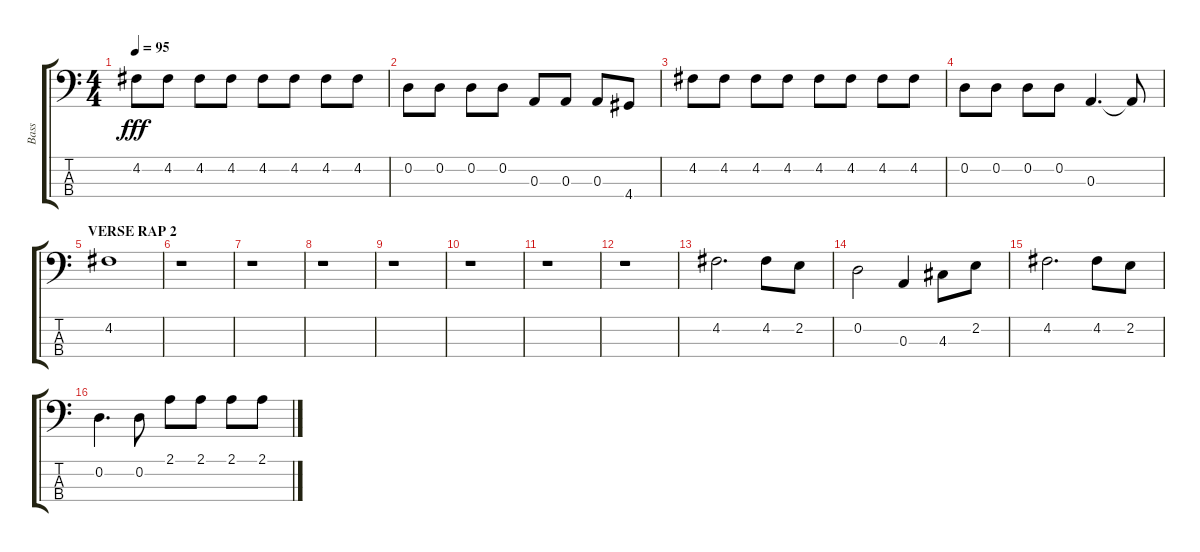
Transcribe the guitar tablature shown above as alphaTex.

\track ("Bass" "Bass") {instrument electricbassfinger}
\staff {score tabs}
\tuning (G2 D2 A1 E1) {hide}
\ts (4 4)
\tempo 95
\clef f4
\ks c
4.2.8{dy fff} 4.2.8 4.2.8 4.2.8 4.2.8 4.2.8 4.2.8 4.2.8 |
0.2.8 0.2.8 0.2.8 0.2.8 0.3.8 0.3.8 0.3.8 4.4.8 |
4.2.8 4.2.8 4.2.8 4.2.8 4.2.8 4.2.8 4.2.8 4.2.8 |
0.2.8 0.2.8 0.2.8 0.2.8 0.3.4{d} 0.3{t}.8 |
\section ("" "VERSE RAP 2")
4.2.1 |
r.1 |
r.1 |
r.1 |
r.1 |
r.1 |
r.1 |
r.1 |
4.2.2{d} 4.2.8 2.2.8 |
0.2.2 0.3.4 4.3.8 2.2.8 |
4.2.2{d} 4.2.8 2.2.8 |
0.2.4{d} 0.2{ss}.8 2.1.8 2.1.8 2.1.8 2.1.8
